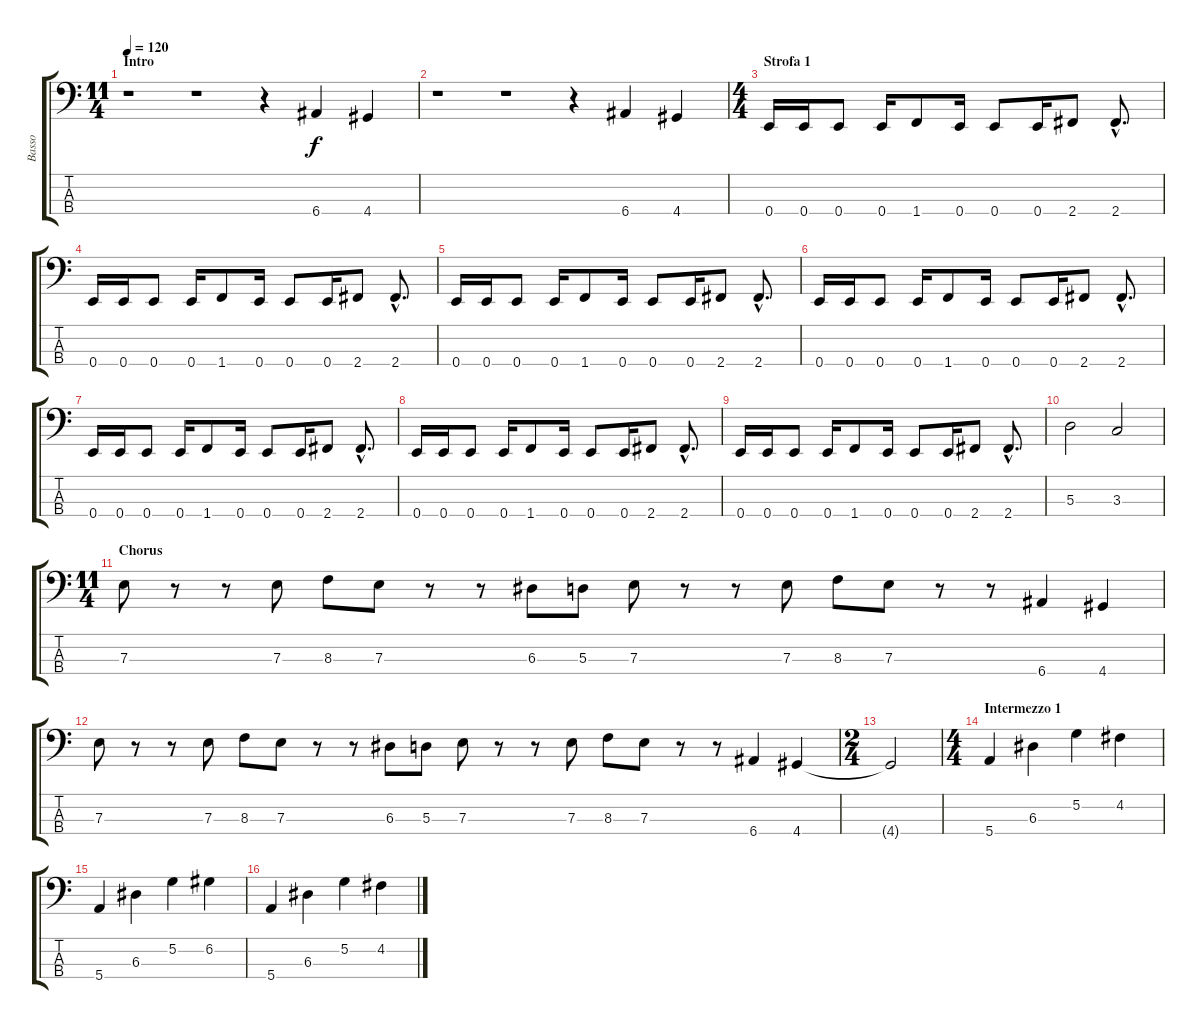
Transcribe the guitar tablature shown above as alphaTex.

\track ("Basso" "Basso") {instrument electricbasspick}
\staff {score tabs}
\tuning (G2 D2 A1 E1) {hide}
\ts (11 4)
\section ("" "Intro")
\tempo 120
\clef f4
\ks c
r.1{dy f instrument electricbasspick} r.1 r.4 6.4.4 4.4.4 |
r.1 r.1 r.4 6.4.4 4.4.4 |
\ts (4 4)
\section ("" "Strofa 1")
0.4.16 0.4.16 0.4.8 0.4.16 1.4.8 0.4.16 0.4.8 0.4.16 2.4.8 2.4{hac}.8{d} |
0.4.16 0.4.16 0.4.8 0.4.16 1.4.8 0.4.16 0.4.8 0.4.16 2.4.8 2.4{hac}.8{d} |
0.4.16 0.4.16 0.4.8 0.4.16 1.4.8 0.4.16 0.4.8 0.4.16 2.4.8 2.4{hac}.8{d} |
0.4.16 0.4.16 0.4.8 0.4.16 1.4.8 0.4.16 0.4.8 0.4.16 2.4.8 2.4{hac}.8{d} |
0.4.16 0.4.16 0.4.8 0.4.16 1.4.8 0.4.16 0.4.8 0.4.16 2.4.8 2.4{hac}.8{d} |
0.4.16 0.4.16 0.4.8 0.4.16 1.4.8 0.4.16 0.4.8 0.4.16 2.4.8 2.4{hac}.8{d} |
0.4.16 0.4.16 0.4.8 0.4.16 1.4.8 0.4.16 0.4.8 0.4.16 2.4.8 2.4{hac}.8{d} |
5.3.2 3.3.2 |
\ts (11 4)
\section ("" "Chorus")
7.3.8 r.8 r.8 7.3.8 8.3.8 7.3.8 r.8 r.8 6.3.8 5.3.8 7.3.8 r.8 r.8 7.3.8 8.3.8 7.3.8 r.8 r.8 6.4.4 4.4.4 |
7.3.8 r.8 r.8 7.3.8 8.3.8 7.3.8 r.8 r.8 6.3.8 5.3.8 7.3.8 r.8 r.8 7.3.8 8.3.8 7.3.8 r.8 r.8 6.4.4 4.4.4 |
\ts (2 4)
4.4{t}.2 |
\ts (4 4)
\section ("" "Intermezzo 1")
5.4.4 6.3.4 5.2.4 4.2.4 |
5.4.4 6.3.4 5.2.4 6.2.4 |
5.4.4 6.3.4 5.2.4 4.2.4
